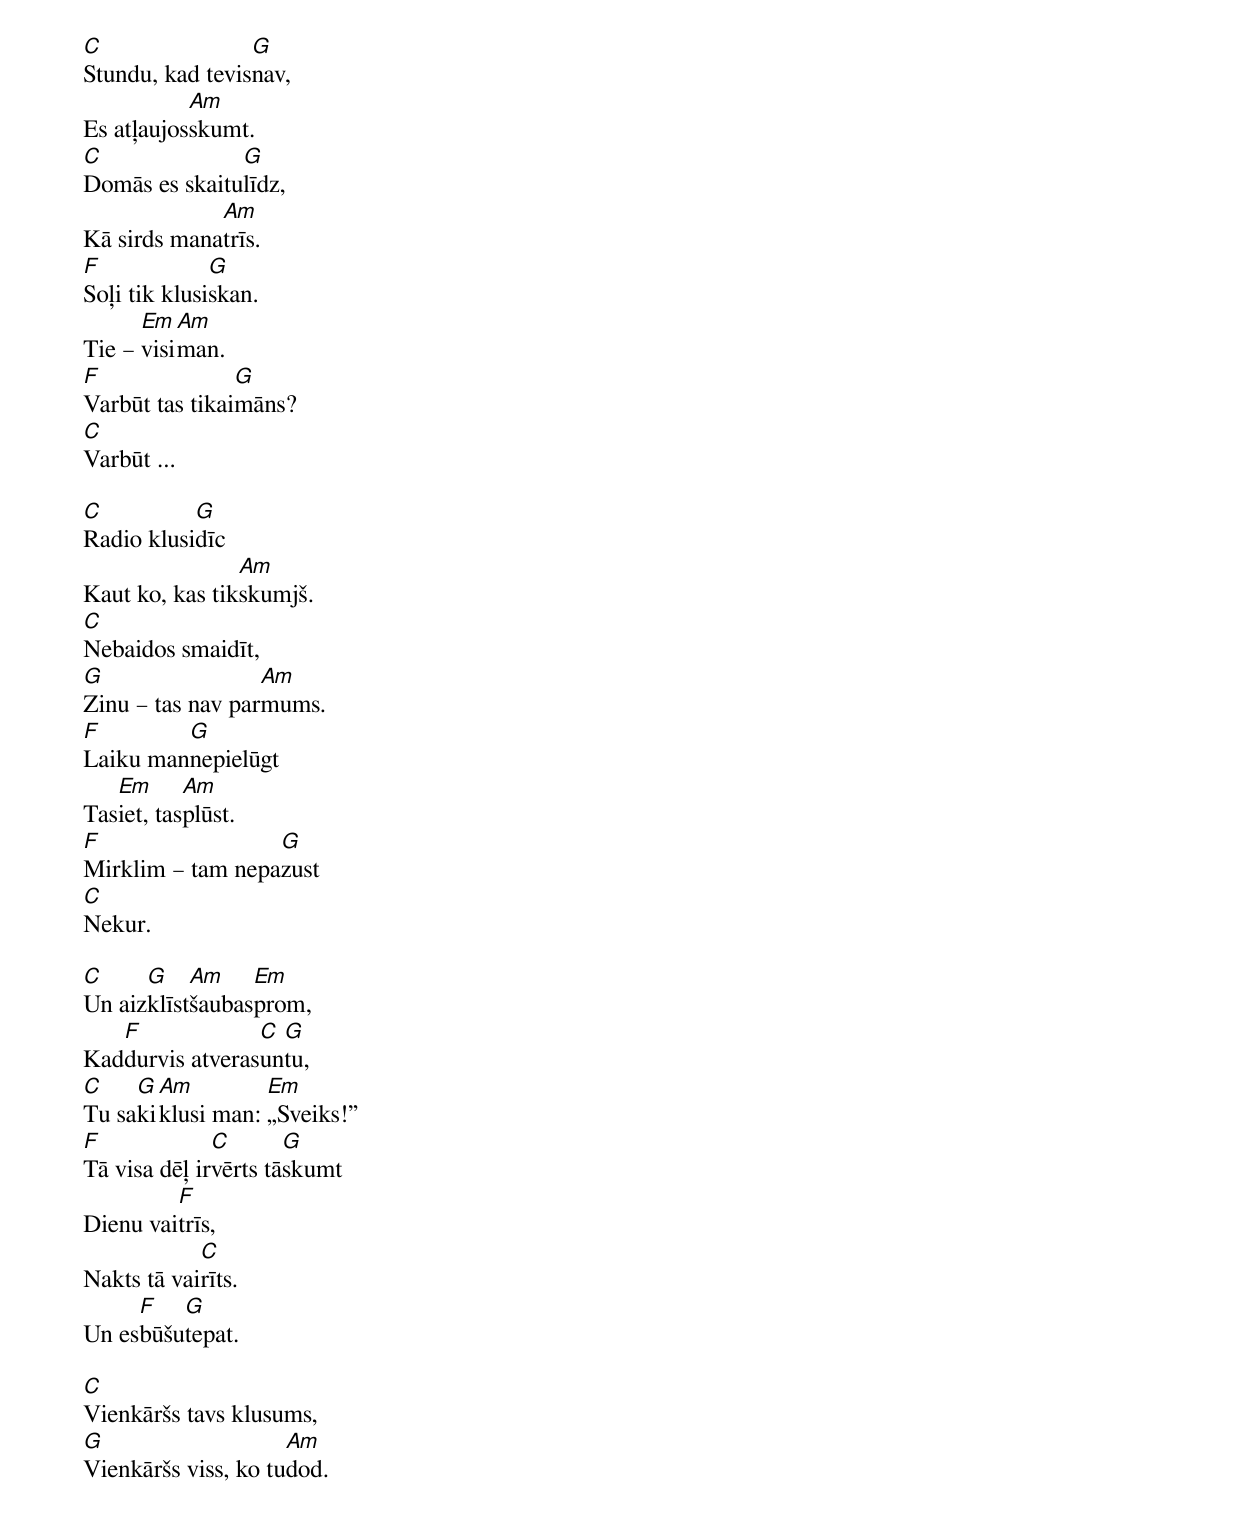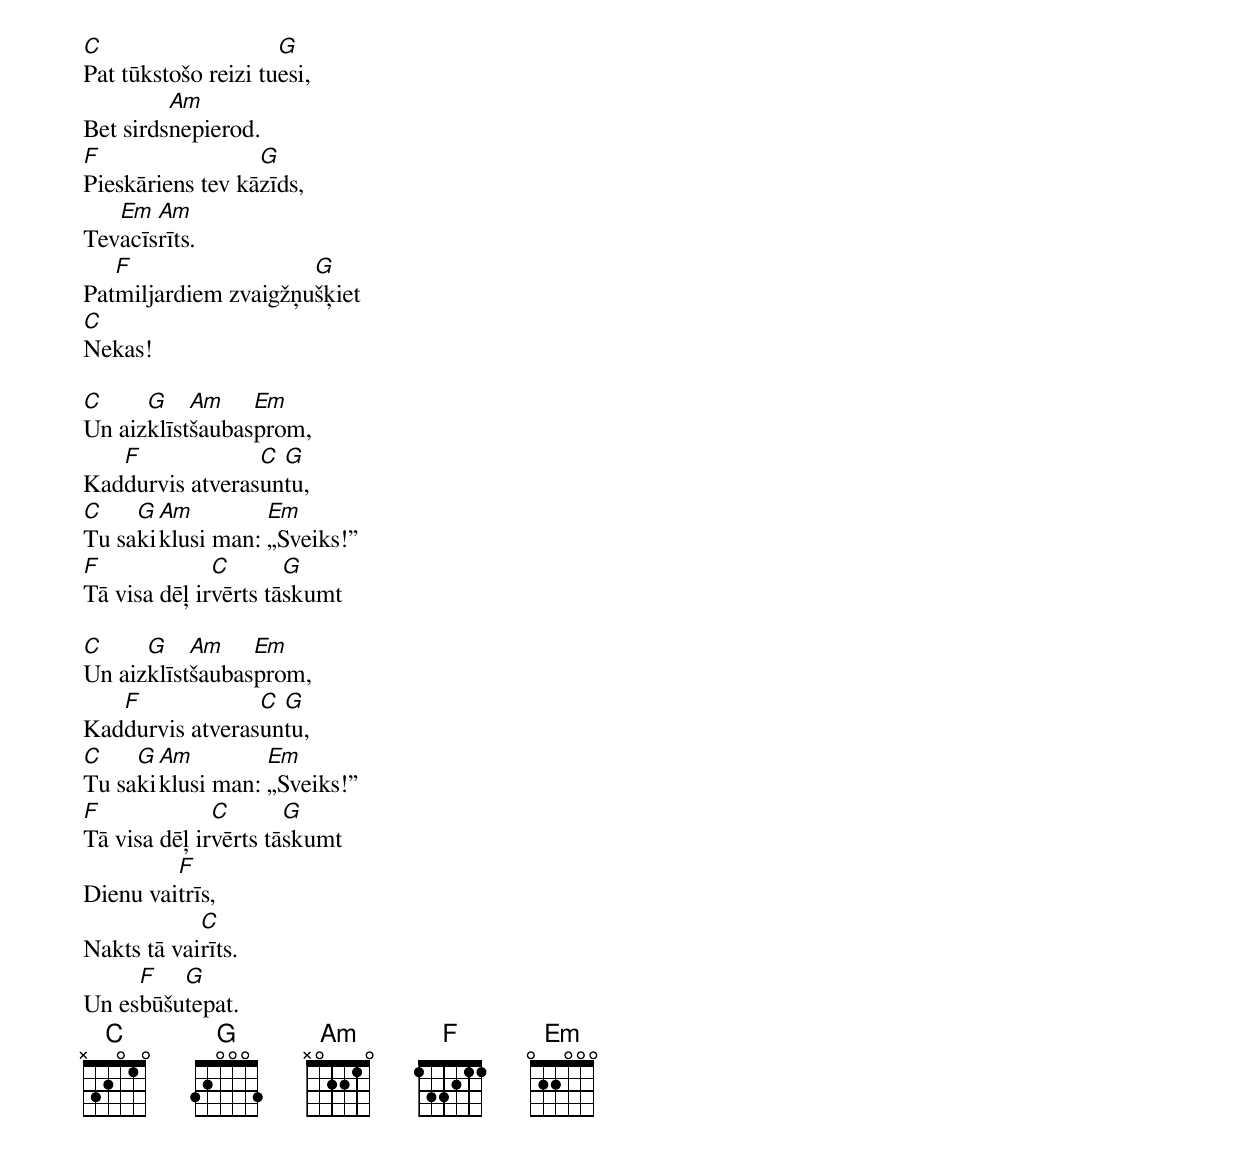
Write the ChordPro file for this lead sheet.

[C]Stundu, kad tevis[G]nav,
Es atļaujos[Am]skumt.
[C]Domās es skaitu[G]līdz,
Kā sirds mana[Am]trīs.
[F]Soļi tik klusi[G]skan.
Tie – [Em]visi[Am]man.
[F]Varbūt tas tikai[G]māns?
[C]Varbūt ...

[C]Radio klusi[G]dīc
Kaut ko, kas tik[Am]skumjš.
[C]Nebaidos smaidīt,
[G]Zinu – tas nav par[Am]mums.
[F]Laiku man[G]nepielūgt
Tas[Em]iet, tas[Am]plūst.
[F]Mirklim – tam nepa[G]zust
[C]Nekur.

[C]Un aiz[G]klīst[Am]šaubas[Em]prom,
Kad[F]durvis atveras[C]un[G]tu,
[C]Tu sa[G]ki[Am]klusi man: [Em]„Sveiks!”
[F]Tā visa dēļ ir[C]vērts tā[G]skumt
Dienu vai[F]trīs,
Nakts tā vai[C]rīts.
Un es[F]būšu[G]tepat.

[C]Vienkāršs tavs klusums,
[G]Vienkāršs viss, ko tu[Am]dod.
[C]Pat tūkstošo reizi tu[G]esi,
Bet sirds[Am]nepierod.
[F]Pieskāriens tev kā[G]zīds,
Tev[Em]acīs[Am]rīts.
Pat[F]miljardiem zvaigžņu[G]šķiet
[C]Nekas!

[C]Un aiz[G]klīst[Am]šaubas[Em]prom,
Kad[F]durvis atveras[C]un[G]tu,
[C]Tu sa[G]ki[Am]klusi man: [Em]„Sveiks!”
[F]Tā visa dēļ ir[C]vērts tā[G]skumt

[C]Un aiz[G]klīst[Am]šaubas[Em]prom,
Kad[F]durvis atveras[C]un[G]tu,
[C]Tu sa[G]ki[Am]klusi man: [Em]„Sveiks!”
[F]Tā visa dēļ ir[C]vērts tā[G]skumt
Dienu vai[F]trīs,
Nakts tā vai[C]rīts.
Un es[F]būšu[G]tepat.
